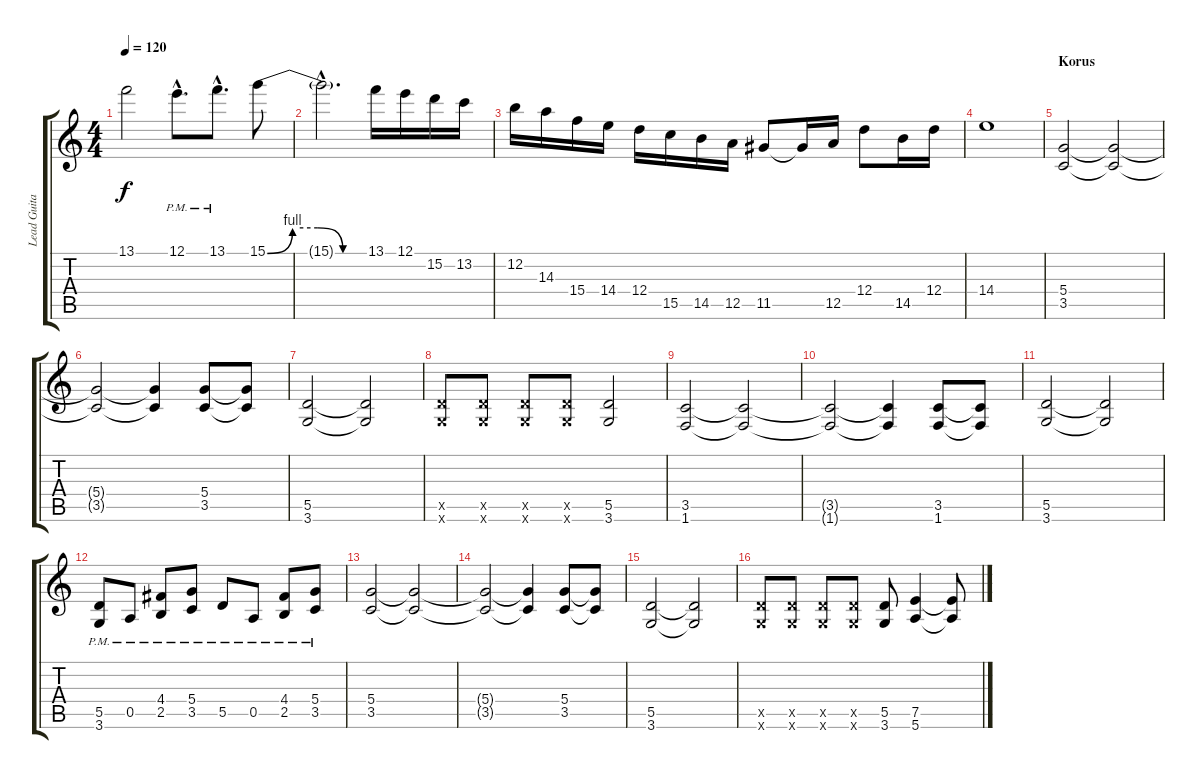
\track ("Lead Guitar" "Lead Guita") {instrument distortionguitar}
\staff {score tabs}
\tuning (E4 B3 G3 D3 A2 E2) {hide}
\ts (4 4)
\tempo 120
\clef g2
\ks c
13.1.2{dy f} 12.1{hac pm}.8{d} 13.1{hac pm}.8{d} 15.1{be (custom 0 0 15 4 30 4 45 0 60 0)}.8 |
15.1{hac t}.2{d} 13.1.16 12.1.16 15.2.16 13.2.16 |
12.2.16 14.3.16 15.4.16 14.4.16 12.4.16 15.5.16 14.5.16 12.5.16 11.5.8 11.5{t}.16 12.5.16 12.4.8 14.5.16 12.4.16 |
14.4.1 |
\section ("" "Korus")
(5.4 3.5).2 (5.4{t} 3.5{t}).2 |
(5.4{t} 3.5{t}).2 (5.4{t} 3.5{t}).4 (5.4 3.5).8 (5.4{t} 3.5{t}).8 |
(5.5 3.6).2 (5.5{t} 3.6{t}).2 |
(5.5{x} 3.6{x}).8 (5.5{x} 3.6{x}).8 (5.5{x} 3.6{x}).8 (5.5{x} 3.6{x}).8 (5.5 3.6).2 |
(3.5 1.6).2 (3.5{t} 1.6{t}).2 |
(3.5{t} 1.6{t}).2 (3.5{t} 1.6{t}).4 (3.5 1.6).8 (3.5{t} 1.6{t}).8 |
(5.5 3.6).2 (5.5{t} 3.6{t}).2 |
(5.5{pm} 3.6).8 0.5{pm}.8 (4.4 2.5{pm}).8 (5.4 3.5{pm}).8 5.5{pm}.8 0.5{pm}.8 (4.4 2.5{pm}).8 (5.4 3.5{pm}).8 |
(5.4 3.5).2 (5.4{t} 3.5{t}).2 |
(5.4{t} 3.5{t}).2 (5.4{t} 3.5{t}).4 (5.4 3.5).8 (5.4{t} 3.5{t}).8 |
(5.5 3.6).2 (5.5{t} 3.6{t}).2 |
(5.5{x} 3.6{x}).8 (5.5{x} 3.6{x}).8 (5.5{x} 3.6{x}).8 (5.5{x} 3.6{x}).8 (5.5 3.6).8 (7.5 5.6).4 (7.5{t} 5.6{t}).8
